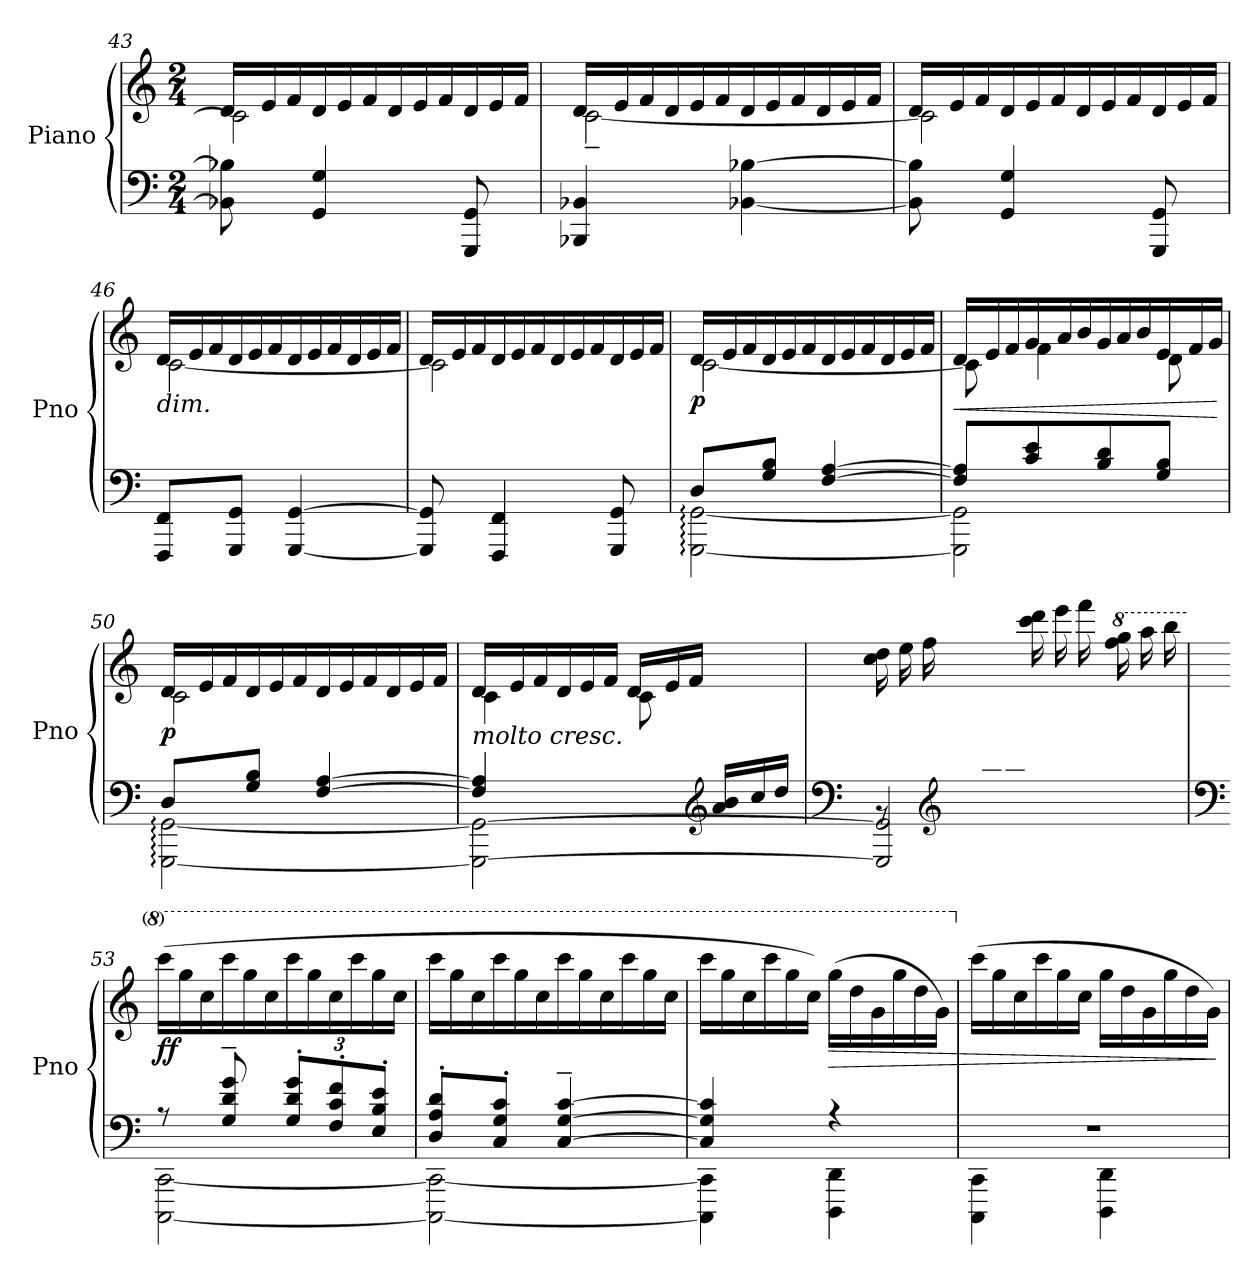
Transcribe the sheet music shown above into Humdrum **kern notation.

**kern	**kern	**dynam
*part1	*part1	*part1
*staff2	*staff1	*staff1/2
*I"Piano	*	*
*I'Pno	*	*
!!LO:LB:g=z
*clefF4	*clefG2	*
*k[]	*k[]	*
*M2/4	*M2/4	*
*	*Xtuplet	*
=43	=43	=43
*	*^	*
8BB-X\] 8B-X\]	24d/LL	2c\]	.
.	24e/	.	.
.	24f/	.	.
4GG/ 4G/	24d/	.	.
.	24e/	.	.
.	24f/	.	.
.	24d/	.	.
.	24e/	.	.
.	24f/	.	.
8GGG/ 8GG/	24d/	.	.
.	24e/	.	.
.	24f/JJ	.	.
=44	=44	=44	=44
4BBB-X/ 4BB-X/	24d/LL	[2c~\	.
.	24e/	.	.
.	24f/	.	.
.	24d/	.	.
.	24e/	.	.
.	24f/	.	.
[4BB-X\ [4B-X\	24d/	.	.
.	24e/	.	.
.	24f/	.	.
.	24d/	.	.
.	24e/	.	.
.	24f/JJ	.	.
=45	=45	=45	=45
8BB-\] 8B-\]	24d/LL	2c\]	.
.	24e/	.	.
.	24f/	.	.
4GG/ 4G/	24d/	.	.
.	24e/	.	.
.	24f/	.	.
.	24d/	.	.
.	24e/	.	.
.	24f/	.	.
8GGG/ 8GG/	24d/	.	.
.	24e/	.	.
.	24f/JJ	.	.
!!LO:LB:g=z	!!
=46	=46	=46	=46
!	!LO:TX:b:i:t=dim.	!	!
8FFF/ 8FF/L	24d/LL	[2c\	.
.	24e/	.	.
.	24f/	.	.
8GGG/ 8GG/J	24d/	.	.
.	24e/	.	.
.	24f/	.	.
[4GGG/ [4GG/	24d/	.	.
.	24e/	.	.
.	24f/	.	.
.	24d/	.	.
.	24e/	.	.
.	24f/JJ	.	.
=47	=47	=47	=47
8GGG/] 8GG/]	24d/LL	2c\]	.
.	24e/	.	.
.	24f/	.	.
4FFF/ 4FF/	24d/	.	.
.	24e/	.	.
.	24f/	.	.
.	24d/	.	.
.	24e/	.	.
.	24f/	.	.
8GGG/ 8GG/	24d/	.	.
.	24e/	.	.
.	24f/JJ	.	.
=48	=48	=48	=48
*^	*	*	*
!	!	!	!	!LO:DY:b
8D/L	[2GGG\: [2GG\:	24d/LL	[2c\	p
.	.	24e/	.	.
.	.	24f/	.	.
8G/ 8B/J	.	24d/	.	.
.	.	24e/	.	.
.	.	24f/	.	.
[4F/ [4A/	.	24d/	.	.
.	.	24e/	.	.
.	.	24f/	.	.
.	.	24d/	.	.
.	.	24e/	.	.
.	.	24f/JJ	.	.
=49	=49	=49	=49	=49
!	!	!	!	!LO:HP:b
8F/] 8A/]L	2GGG\] 2GG\]	24d/LL	8c\]	<
.	.	24e/	.	.
.	.	24f/	.	.
8c/ 8e/	.	24g/	4f\	.
.	.	24a/	.	.
.	.	24b/	.	.
8B/ 8d/	.	24g/	.	.
.	.	24a/	.	.
.	.	24b/	.	.
8G/ 8B/J	.	24e/	8d\	.
.	.	24f/	.	.
.	.	24g/JJ	.	.
*v	*v	*	*	*
*	*v	*v	*
.	.	[
!!LO:PB:g=z
=50	=50	=50
*^	*^	*
!	!	!	!	!LO:DY:b
8D/L	[2GGG\: [2GG\:	24d/LL	2c\	p
.	.	24e/	.	.
.	.	24f/	.	.
8G/ 8B/J	.	24d/	.	.
.	.	24e/	.	.
.	.	24f/	.	.
[4F/ [4A/	.	24d/	.	.
.	.	24e/	.	.
.	.	24f/	.	.
.	.	24d/	.	.
.	.	24e/	.	.
.	.	24f/JJ	.	.
=51	=51	=51	=51	=51
*	*^	*	*	*
!	!	!	!LO:TX:b:i:t=molto cresc.	!	!
4.ryy	4F/] 4A/]	2GGG\_ 2GG\_	24d/LL	4c\	.
.	.	.	24e/	.	.
.	.	.	24f/	.	.
.	.	.	24d/	.	.
.	.	.	24e/	.	.
.	.	.	24f/JJ	.	.
.	4ryy	.	24d/LL	8c\	.
.	.	.	24e/	.	.
.	.	.	24f/JJ	.	.
*clefG2	*	*	*	*	*
*Xtuplet	*	*	*	*	*
(>24a/ 24b/LL	.	.	8ryy	8ryy	.
24cc/	.	.	.	.	.
24dd/JJ	.	.	.	.	.
*	*	*	*v	*v	*
=52	=52	=52	=52	=52
*clefF4	*	*	*	*
8ryy	2GGG/] 2GG/]	8rBB	24cc\ 24dd\LL	.
.	.	.	24ee\	.
.	.	.	24ff\	.
*clefG2	*	*	*	*
24ff/ 24gg/	.	4.ryy	8ryy	.
24aa/	.	.	.	.
24bb/JJ	.	.	.	.
4ryy	.	.	24ccc\ 24ddd\LL	.
.	.	.	24eee\	.
.	.	.	24fff\	.
*	*	*	*8va	*
.	.	.	24fff\ 24ggg\	.
.	.	.	24aaa\	.
.	.	.	24bbb\JJ)	.
*v	*v	*v	*	*
!!LO:LB:g=z
=53	=53	=53
*clefF4	*	*
*^	*	*
!	!	!	!LO:DY:b
8r	[2CCC\ [2CC\	(>24cccc\LL	ff
.	.	24ggg\	.
.	.	24ccc\	.
8G/~ 8d/~ 8g/~	.	24cccc\	.
.	.	24ggg\	.
.	.	24ccc\	.
*tuplet	*	*	*
*Xbrackettup	*	*	*
12G/' 12d/' 12g/'L	.	24cccc\	.
.	.	24ggg\	.
12F/' 12c/' 12f/'	.	24ccc\	.
.	.	24cccc\	.
12E/' 12B/' 12e/'J	.	24ggg\	.
.	.	24ccc\JJ	.
=54	=54	=54	=54
8D/' 8A/' 8d/'L	2CCC\_ 2CC\_	24cccc\LL	.
.	.	24ggg\	.
.	.	24ccc\	.
8C/' 8G/' 8c/'J	.	24cccc\	.
.	.	24ggg\	.
.	.	24ccc\	.
[4C/~ [4G/~ [4c/~	.	24cccc\	.
.	.	24ggg\	.
.	.	24ccc\	.
.	.	24cccc\	.
.	.	24ggg\	.
.	.	24ccc\JJ	.
=55	=55	=55	=55
4C/] 4G/] 4c/]	4CCC\] 4CC\]	24cccc\LL	.
.	.	24ggg\	.
.	.	24ccc\	.
.	.	24cccc\	.
.	.	24ggg\	.
.	.	24ccc\JJ)	.
!	!	!	!LO:HP:b
4r	4DDD\ 4DD\	(>24ggg\LL	>
.	.	24ddd\	.
.	.	24gg\	.
.	.	24ggg\	.
.	.	24ddd\	.
.	.	24gg\JJ)	.
!!LO:LB:g=z
=56	=56	=56	=56
*	*	*X8va	*
2r	4CCC\ 4CC\	(>24ccc\LL	.
.	.	24gg\	.
.	.	24cc\	.
.	.	24ccc\	.
.	.	24gg\	.
.	.	24cc\JJ	.
.	4DDD\ 4DD\	24gg\LL	.
.	.	24dd\	.
.	.	24g\	.
.	.	24gg\	.
.	.	24dd\	.
.	.	24g\JJ)	.
*v	*v	*	*
.	.	]
=	=	=
*-	*-	*-
